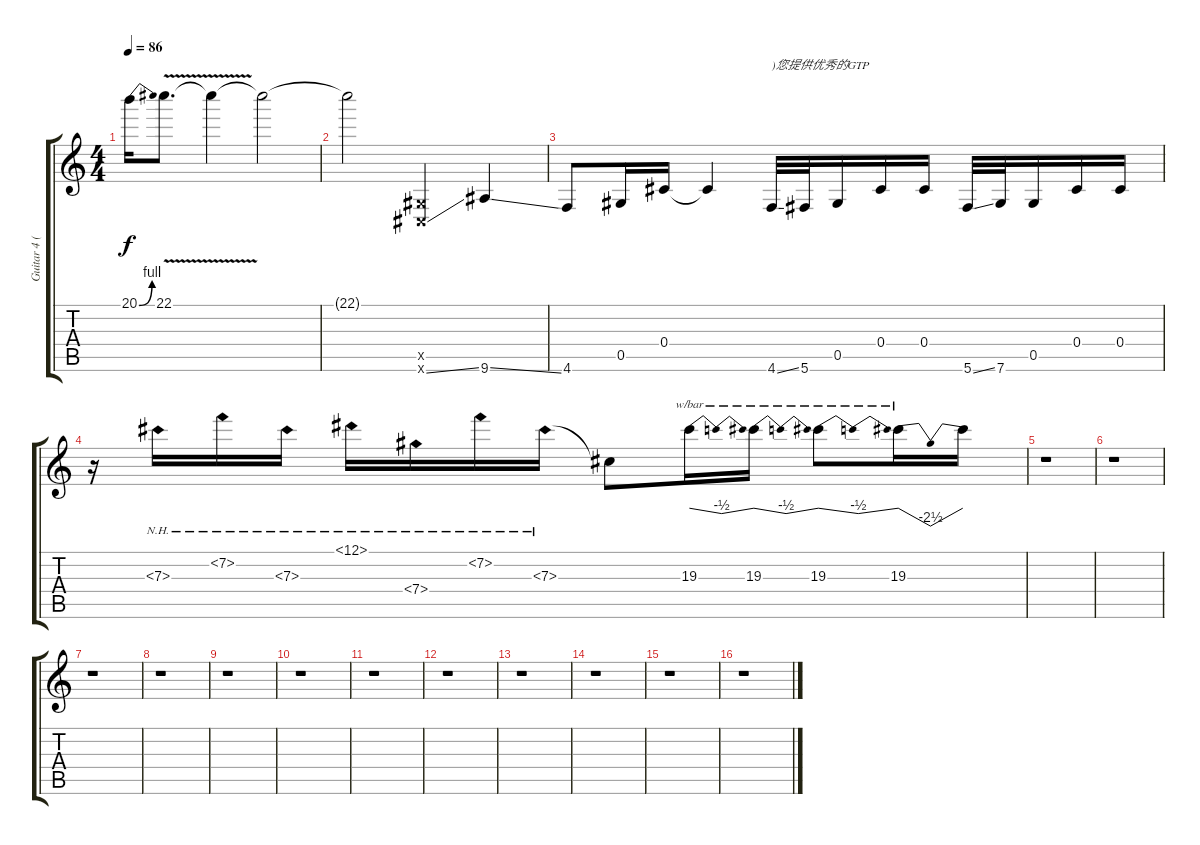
\track ("Guitar 4 (Solo)" "Guitar 4 (") {instrument distortionguitar}
\staff {score tabs}
\tuning (Eb4 Bb3 Gb3 Db3 Ab2 Db2) {hide}
\ts (4 4)
\tempo 86
\clef g2
\ks c
20.1{be (bend 0 0 60 4)}.16{dy f} 22.1{v}.8{d} 22.1{t}.4 22.1{t}.2 |
22.1{t}.2 (0.5{x} 0.6{ss x}).4 9.6{ss}.4 |
4.6.8 0.5.16 0.4.16 0.4{t}.4 4.6{ss}.32{txt ")您提供优秀的GTP"} 5.6.32 0.5.16 0.4.16 0.4.16 5.6{ss}.32 7.6.32 0.5.16 0.4.16 0.4.16 |
r.16 7.3{nh}.16 7.2{nh}.16 7.3{nh}.16 12.1{nh}.16 7.4{nh}.16 7.2{nh}.16 7.3{nh}.16 7.3{t}.8 19.3.16{tbe (dip default 0 0 30 -2 60 0)} 19.3.16{tbe (dip default 0 0 30 -2 60 0)} 19.3.8{tbe (dip default 0 0 30 -2 60 0)} 19.3.16{tbe (dip default 0 0 30 -10 60 0)} 19.3{t}.16 |
r.1 |
r.1 |
r.1 |
r.1 |
r.1 |
r.1 |
r.1 |
r.1 |
r.1 |
r.1 |
r.1 |
r.1
